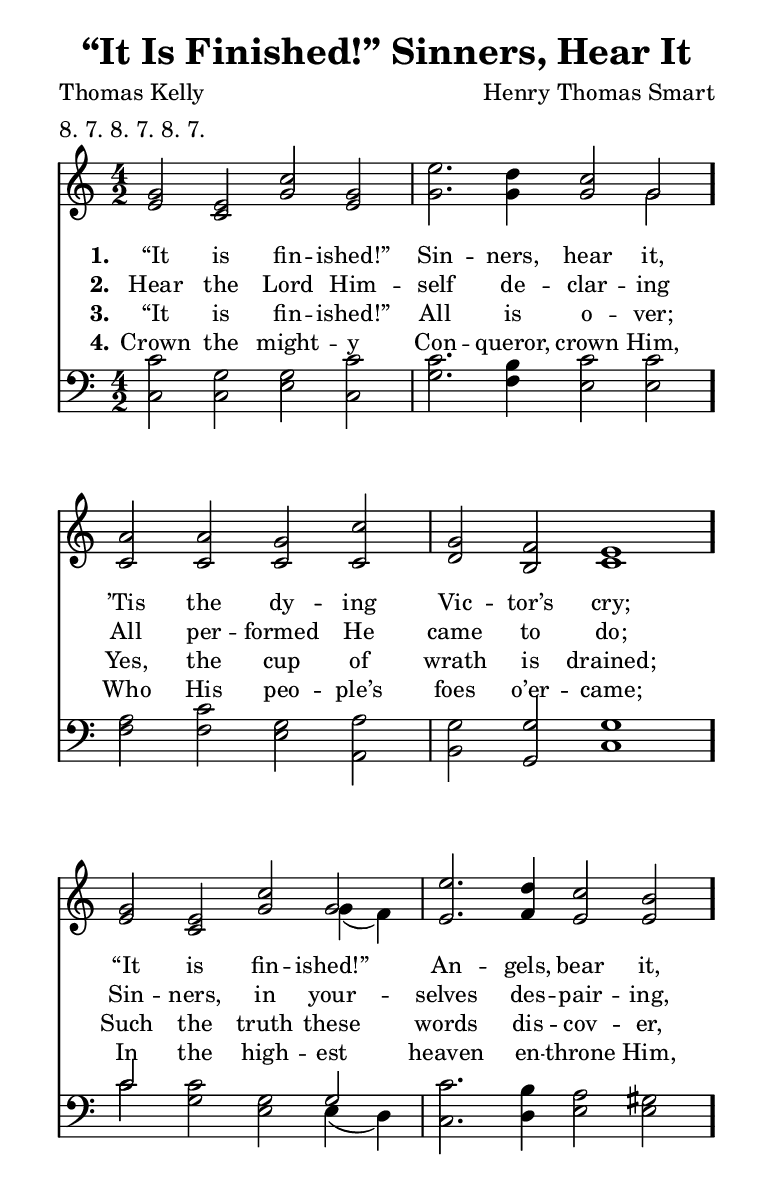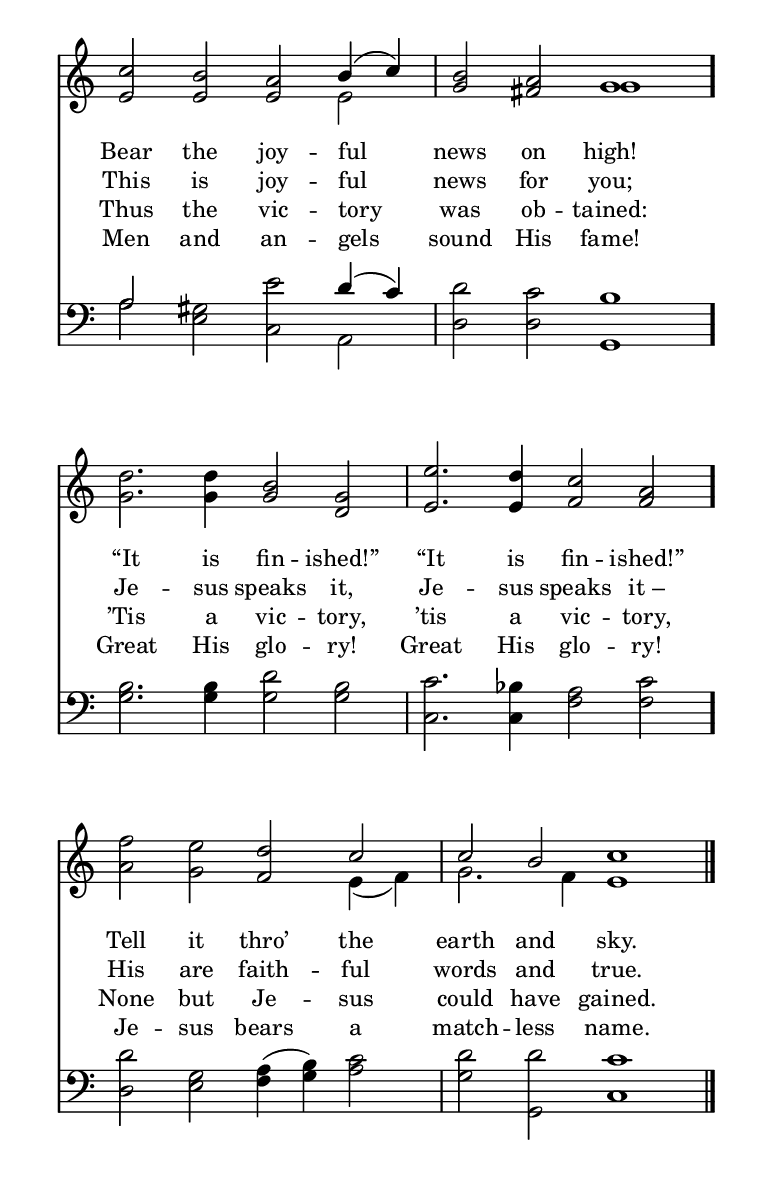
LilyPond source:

\include "common/global.ily"
\paper {
  \include "common/paper.ily"
  ragged-bottom = ##t
  ragged-last-bottom = ##t
  systems-per-page = 3
system-system-spacing.padding = 9

}

\header{
  %gospel
  hymnnumber = "81"
  title = "“It Is Finished!” Sinners, Hear It" % see https://hymnary.org/person/Kelly_Thomas
  tunename = "Regent Square" % see https://hymnary.org/tune/regent_square_smart
  meter = "8. 7. 8. 7. 8. 7."
  poet = "Thomas Kelly" % see https://hymnary.org/person/Kelly_Thomas
  composer = "Henry Thomas Smart" % see https://hymnary.org/tune/regent_square_smart
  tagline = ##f
}

% for fermata in MIDI
ta = { \tempo 4=170 }
tb = { \tempo 4=85  }

patternAA = { c2 c2 c2 c2      | c2. c4 c2 c2 }
patternAB = { c2 c2 c2 c4( c4) | c2. c4 c2 c2 }

patternBA = { c2 c2 c2 c2      | c2  c2 c1 }
patternBB = { c2 c2 c2 c4( c4) | c2  c2 c1 }
patternBC = { c2 c2 c2 c4( c4) | c2. c4 c1 }
patternBD = { c2 c2 c4( c4) c2 | c2  c2 c1 }

patternCA = { c2. c4 c2 c2 }

global = {
  \include "common/overrides.ily"
  \override Staff.TimeSignature.style = #'numbered
  \time 4/2
  \override Score.MetronomeMark.transparent = ##t % hide all fermata changes too
  \ta
  \key c \major
  \autoBeamOff
}

notesSoprano = {
\global
\relative c'' {

  \changePitch \patternAA { g e c' g | e' d c g }
  \changePitch \patternBA { a a g c | g f e }
  \changePitch \patternAA { g e c' g | e' d c b }
  \changePitch \patternBB { c b a b c | b a g }
  \changePitch \patternCA { d' d b g | e' d c a }
  \changePitch \patternBA { f' e d c | c b c }

  \bar "|."

}
}

notesAlto = {
\global
\relative e' {

  \changePitch \patternAA { e c g' e | g g g g }
  \changePitch \patternBA { c, c c c | d b c }
  \changePitch \patternAB { e c g' g f | e f e e }
  \changePitch \patternBA { e e e e | g fis g }
  \changePitch \patternCA { g g g d | e e f f }
  \changePitch \patternBC { a g f e f | g f e }

}
}

notesTenor = {
\global
\relative a {

  \changePitch \patternAA { c g g c | c b c c }
  \changePitch \patternBA { a c g a | g g g }
  \changePitch \patternAA { c c g g | c b a gis }
  \changePitch \patternBB { a gis e' d c | d c b }
  \changePitch \patternCA { b b d b | c bes a c }
  \changePitch \patternBD { d g, a b c | d d c }

}
}

notesBass = {
\global
\relative f {

  \changePitch \patternAA { c c e c | g' f e e }
  \changePitch \patternBA { f f e a, | b g c }
  \changePitch \patternAB { c' g e e d | c d e e }
  \changePitch \patternBA { a e c a | d d g, }
  \changePitch \patternCA { g' g g g | c, c f f }
  \changePitch \patternBD { d e f g a | g g, c }

}
}

wordsA = \lyricmode {
\set stanza = "1."

“It is fin -- ished!” Sin -- ners, hear it, \bar "."
’Tis the dy -- ing Vic -- tor’s cry; \bar "." \eogbreak
“It is fin -- ished!” An -- gels, bear it, \bar "."
Bear the joy -- ful news on high! \bar "." \eogbreak
“It is fin -- ished!” “It is fin -- ished!” \bar "."
Tell it thro’ the earth and sky. \bar "." \eogbreak

}

wordsB = \lyricmode {
\set stanza = "2."

Hear the Lord Him -- self de -- clar -- ing
All per -- formed He came to do;
Sin -- ners, in your -- selves des -- pair -- ing,
This is joy -- ful news for you;
Je -- sus speaks it, Je -- sus speaks it_–
His are faith -- ful words and true.

}

wordsC = \lyricmode {
\set stanza = "3."

“It is fin -- ished!” All is o -- ver;
Yes, the cup of wrath is drained;
Such the truth these words dis -- cov -- er,
Thus the vic -- tory was ob -- tained:
’Tis a vic -- tory, ’tis a vic -- tory,
None but Je -- sus could have gained.

}

wordsD = \lyricmode {
\set stanza = "4."

Crown the might -- y Con -- queror, crown Him,
Who His peo -- ple’s foes o’er -- came;
In the high -- est heaven en -- throne Him,
Men and an -- gels sound His fame!
Great His glo -- ry! Great His glo -- ry!
Je -- sus bears a match -- less name.

}

\score {
  \context ChoirStaff <<
    \context Staff = upper <<
      \set Staff.autoBeaming = ##f
      \set ChoirStaff.systemStartDelimiter = #'SystemStartBar
      \set ChoirStaff.printPartCombineTexts = ##f
      \partcombine #'(2 . 11) \notesSoprano \notesAlto
      \context NullVoice = sopranos { \voiceOne << \notesSoprano >> }
      \context Lyrics = one   \lyricsto sopranos \wordsA
      \context Lyrics = two   \lyricsto sopranos \wordsB
      \context Lyrics = three \lyricsto sopranos \wordsC
      \context Lyrics = four  \lyricsto sopranos \wordsD
    >>
    \context Staff = men <<
      \set Staff.autoBeaming = ##f
      \clef bass
      \set ChoirStaff.printPartCombineTexts = ##f
      \partcombine #'(2 . 11) \notesTenor \notesBass
    >>
  >>
  \layout {
    \include "common/layout.ily"
  }
  #(cond ((ly:get-option 'eog-midi-permitted) #{ \midi{
    \include "common/midi.ily"
  } #}))
}

\version "2.19.49"  % necessary for upgrading to future LilyPond versions.

% vi:set et ts=2 sw=2 ai nocindent syntax=lilypond:
